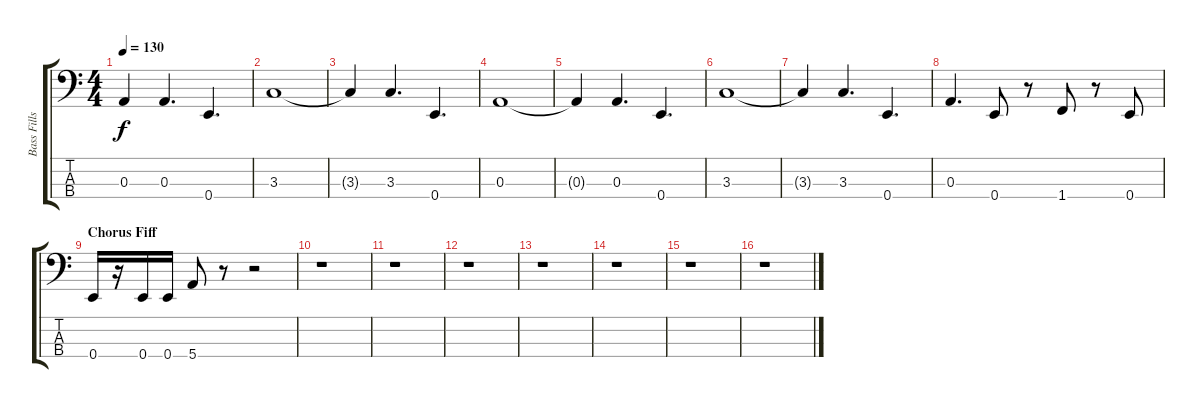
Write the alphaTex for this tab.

\track ("Bass Fills" "Bass Fills") {instrument electricbassfinger}
\staff {score tabs}
\tuning (G2 D2 A1 E1) {hide}
\ts (4 4)
\tempo 130
\clef f4
\ks c
0.3{t}.4{dy f} 0.3.4{d} 0.4.4{d} |
3.3.1 |
3.3{t}.4 3.3.4{d} 0.4.4{d} |
0.3.1 |
0.3{t}.4 0.3.4{d} 0.4.4{d} |
3.3.1 |
3.3{t}.4 3.3.4{d} 0.4.4{d} |
0.3.4{d} 0.4.8 r.8 1.4.8 r.8 0.4.8 |
\section ("" "Chorus Fiff")
0.4.16 r.16 0.4.16 0.4.16 5.4.8 r.8 r.2 |
r.1 |
r.1 |
r.1 |
r.1 |
r.1 |
r.1 |
r.1
